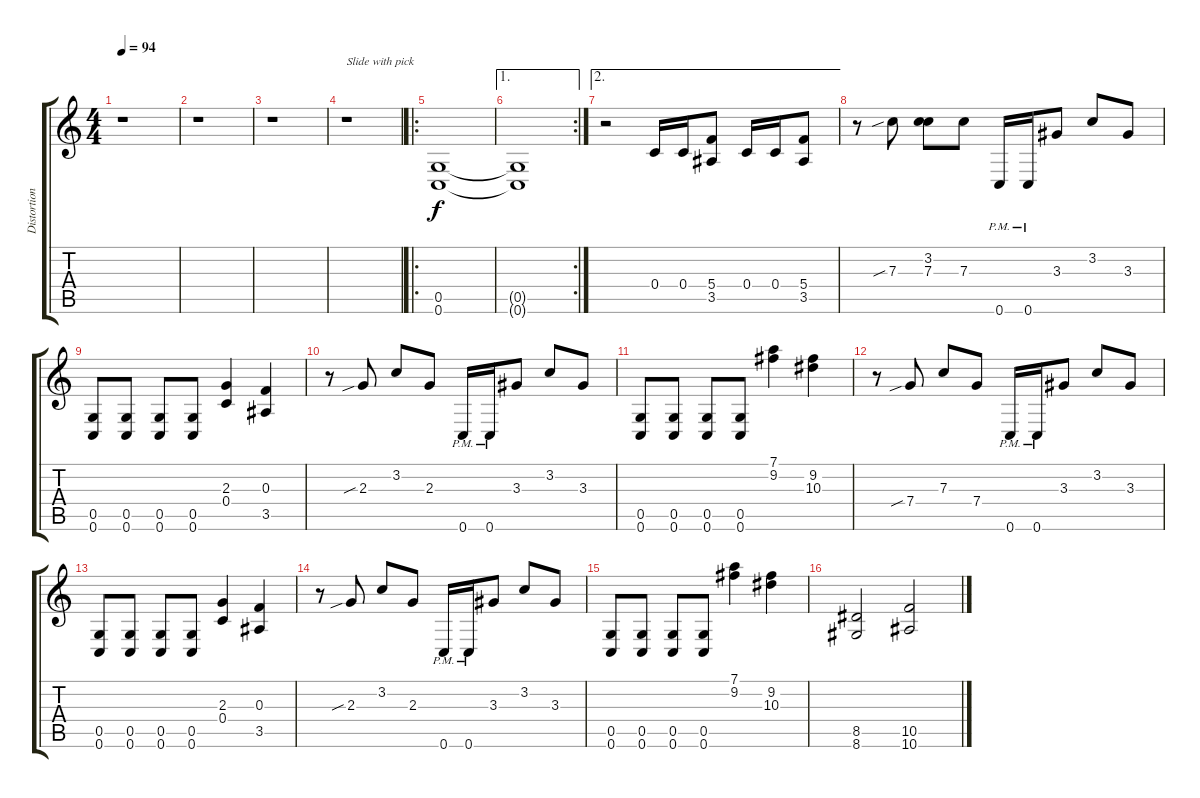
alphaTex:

\track ("Distortion guitar" "Distortion") {solo instrument distortionguitar}
\staff {score tabs}
\tuning (D4 A3 F3 C3 G2 C2) {hide}
\ts (4 4)
\tempo 94
\clef g2
\ks c
r.1{dy f instrument distortionguitar} |
r.1 |
r.1 |
r.1{txt "Slide with pick"} |
\ro
(0.5 0.6).1{instrument distortionguitar} |
\ae 1
\rc 2
(0.5{t} 0.6{t}).1 |
\ae 2
r.2 0.4.16 0.4.16 (5.4 3.5).8 0.4.16 0.4.16 (5.4 3.5).8 |
r.8 7.3{sib}.8 (3.2 7.3).8 7.3.8 0.6{pm}.16 0.6{pm}.16 3.3.8 3.2.8 3.3.8 |
(0.5 0.6).8 (0.5 0.6).8 (0.5 0.6).8 (0.5 0.6).8 (2.3 0.4).4 (0.3 3.5).4 |
r.8 2.3{sib}.8 3.2.8 2.3.8 0.6{pm}.16 0.6{pm}.16 3.3.8 3.2.8 3.3.8 |
(0.5 0.6).8 (0.5 0.6).8 (0.5 0.6).8 (0.5 0.6).8 (7.1 9.2).4 (9.2 10.3).4 |
r.8 7.4{sib}.8 7.3.8 7.4.8 0.6{pm}.16 0.6{pm}.16 3.3.8 3.2.8 3.3.8 |
(0.5 0.6).8 (0.5 0.6).8 (0.5 0.6).8 (0.5 0.6).8 (2.3 0.4).4 (0.3 3.5).4 |
r.8 2.3{sib}.8 3.2.8 2.3.8 0.6{pm}.16 0.6{pm}.16 3.3.8 3.2.8 3.3.8 |
(0.5 0.6).8 (0.5 0.6).8 (0.5 0.6).8 (0.5 0.6).8 (7.1 9.2).4 (9.2 10.3).4 |
(8.5 8.6).2 (10.5 10.6).2
